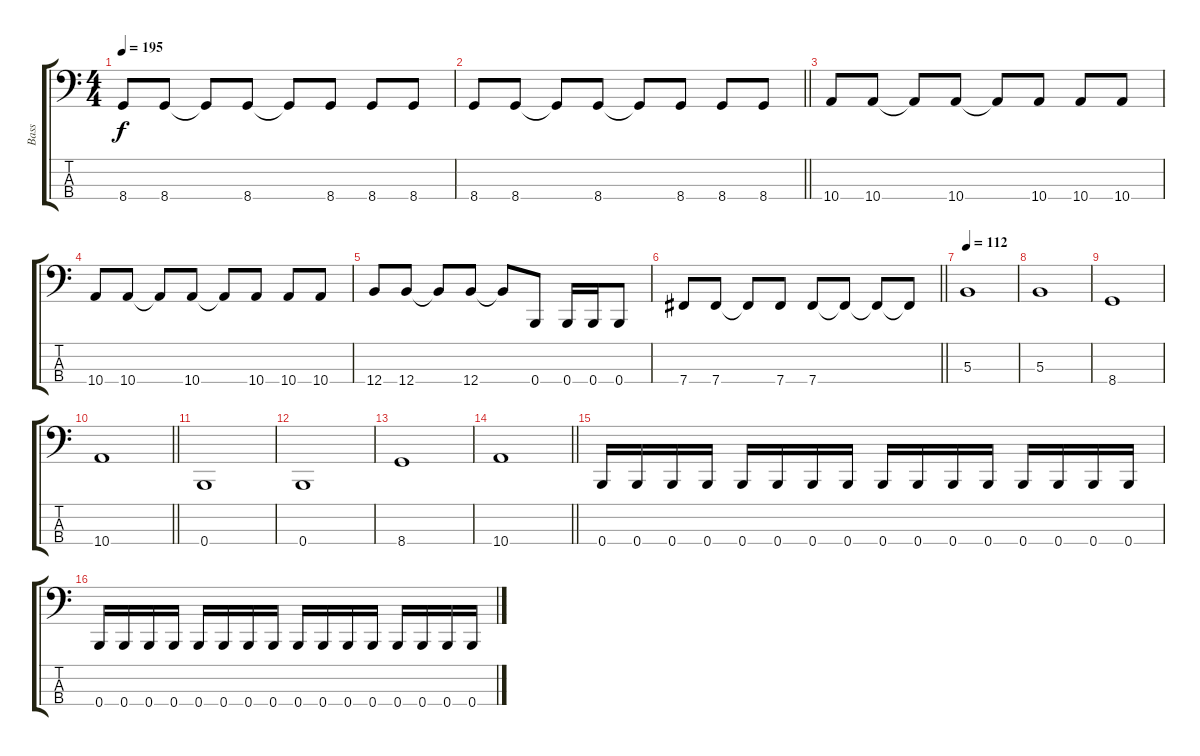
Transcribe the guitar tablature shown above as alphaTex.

\track ("Bass" "Bass") {instrument electricbassfinger}
\staff {score tabs}
\tuning (E2 B1 Gb1 B0) {hide}
\ts (4 4)
\tempo 195
\clef f4
\ks c
8.4.8{dy f} 8.4.8 8.4{t}.8 8.4.8 8.4{t}.8 8.4.8 8.4.8 8.4.8 |
\barLineRight lightlight
8.4.8 8.4.8 8.4{t}.8 8.4.8 8.4{t}.8 8.4.8 8.4.8 8.4.8 |
10.4.8 10.4.8 10.4{t}.8 10.4.8 10.4{t}.8 10.4.8 10.4.8 10.4.8 |
10.4.8 10.4.8 10.4{t}.8 10.4.8 10.4{t}.8 10.4.8 10.4.8 10.4.8 |
12.4.8 12.4.8 12.4{t}.8 12.4.8 12.4{t}.8 0.4.8 0.4.16 0.4.16 0.4.8 |
\barLineRight lightlight
7.4.8 7.4.8 7.4{t}.8 7.4.8 7.4.8 7.4{t}.8 7.4{t}.8 7.4{t}.8 |
\tempo 112
5.3.1 |
5.3.1 |
8.4.1 |
\barLineRight lightlight
10.4.1 |
0.4.1 |
0.4.1 |
8.4.1 |
\barLineRight lightlight
10.4.1 |
0.4.16 0.4.16 0.4.16 0.4.16 0.4.16 0.4.16 0.4.16 0.4.16 0.4.16 0.4.16 0.4.16 0.4.16 0.4.16 0.4.16 0.4.16 0.4.16 |
0.4.16 0.4.16 0.4.16 0.4.16 0.4.16 0.4.16 0.4.16 0.4.16 0.4.16 0.4.16 0.4.16 0.4.16 0.4.16 0.4.16 0.4.16 0.4.16
